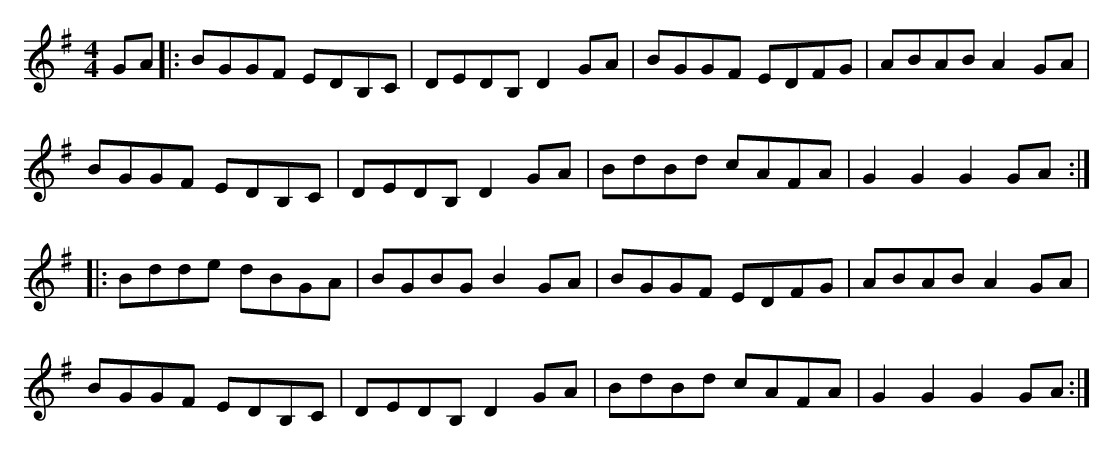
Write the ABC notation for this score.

X:1
M:4/4
K:G
GA|:BGGF EDB,C|DEDB, D2GA|BGGF EDFG|ABAB A2GA|
BGGF EDB,C|DEDB, D2GA|BdBd cAFA|G2G2 G2GA:|
|:Bdde dBGA|BGBG B2GA|BGGF EDFG|ABAB A2GA|
BGGF EDB,C|DEDB, D2GA|BdBd cAFA|G2G2 G2GA:|
